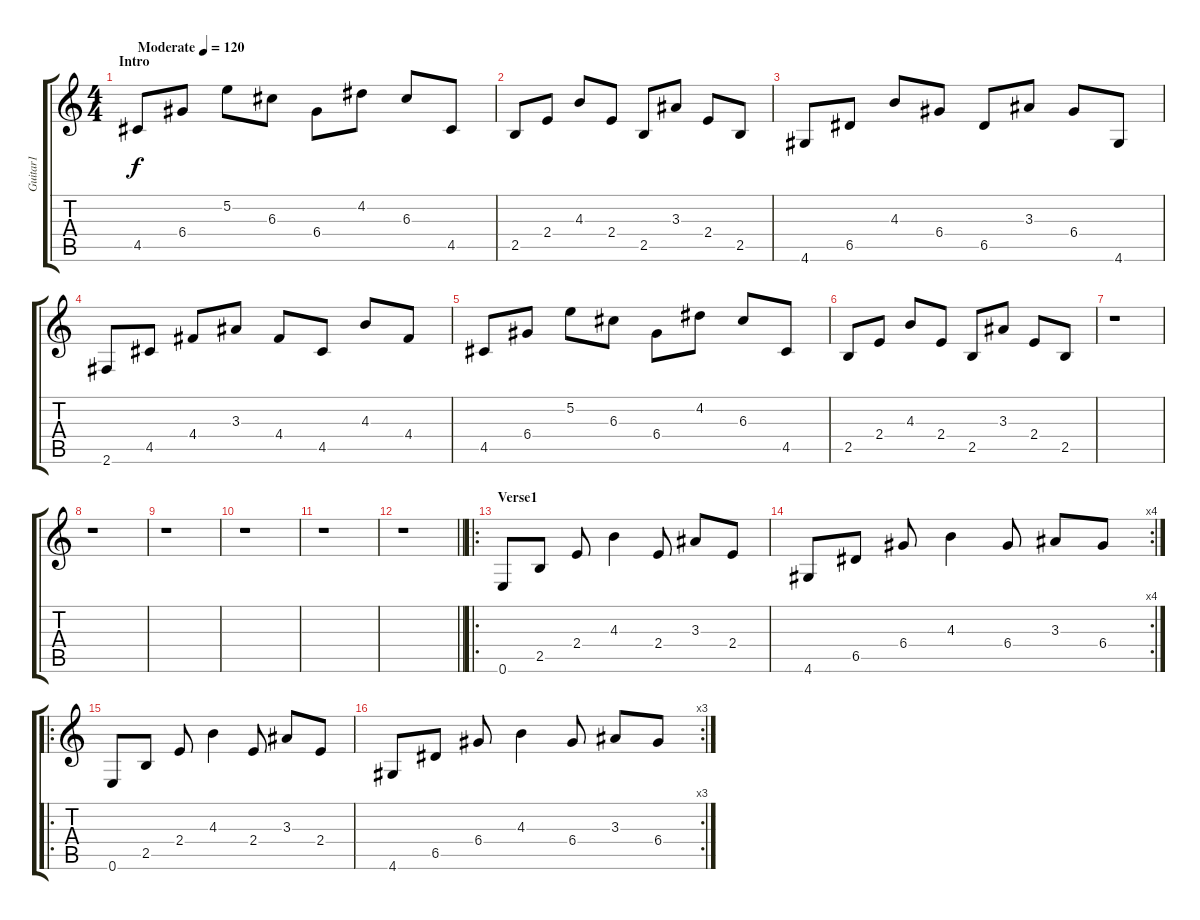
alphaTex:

\track ("Guitar1" "Guitar1") {instrument electricguitarclean}
\staff {score tabs}
\tuning (E4 B3 G3 D3 A2 E2) {hide}
\ts (4 4)
\section ("" "Intro")
\tempo (120 "Moderate")
\clef g2
\ks c
4.5.8{dy f instrument electricguitarclean} 6.4.8 5.2.8 6.3.8 6.4.8 4.2.8 6.3.8 4.5.8 |
2.5.8 2.4.8 4.3.8 2.4.8 2.5.8 3.3.8 2.4.8 2.5.8 |
4.6.8 6.5.8 4.3.8 6.4.8 6.5.8 3.3.8 6.4.8 4.6.8 |
2.6.8 4.5.8 4.4.8 3.3.8 4.4.8 4.5.8 4.3.8 4.4.8 |
4.5.8 6.4.8 5.2.8 6.3.8 6.4.8 4.2.8 6.3.8 4.5.8 |
2.5.8 2.4.8 4.3.8 2.4.8 2.5.8 3.3.8 2.4.8 2.5.8 |
r.1 |
r.1 |
r.1 |
r.1 |
r.1 |
\barLineRight lightlight
r.1 |
\ro
\section ("" "Verse1")
0.6.8 2.5.8 2.4.8 4.3.4 2.4.8 3.3.8 2.4.8 |
\rc 4
4.6.8 6.5.8 6.4.8 4.3.4 6.4.8 3.3.8 6.4.8 |
\ro
0.6.8 2.5.8 2.4.8 4.3.4 2.4.8 3.3.8 2.4.8 |
\rc 3
4.6.8 6.5.8 6.4.8 4.3.4 6.4.8 3.3.8 6.4.8
